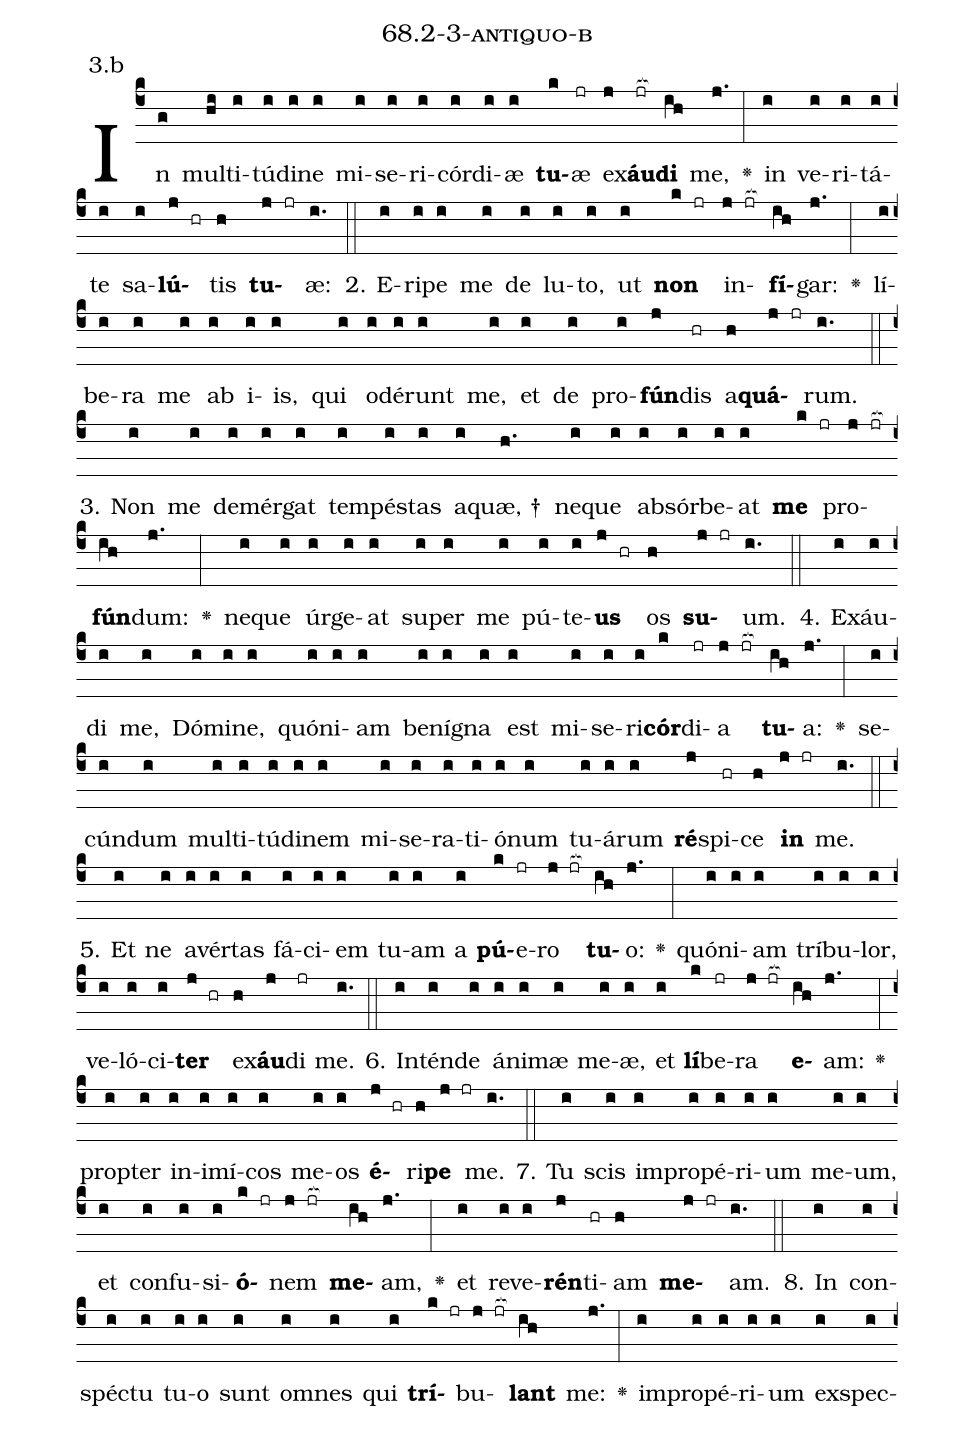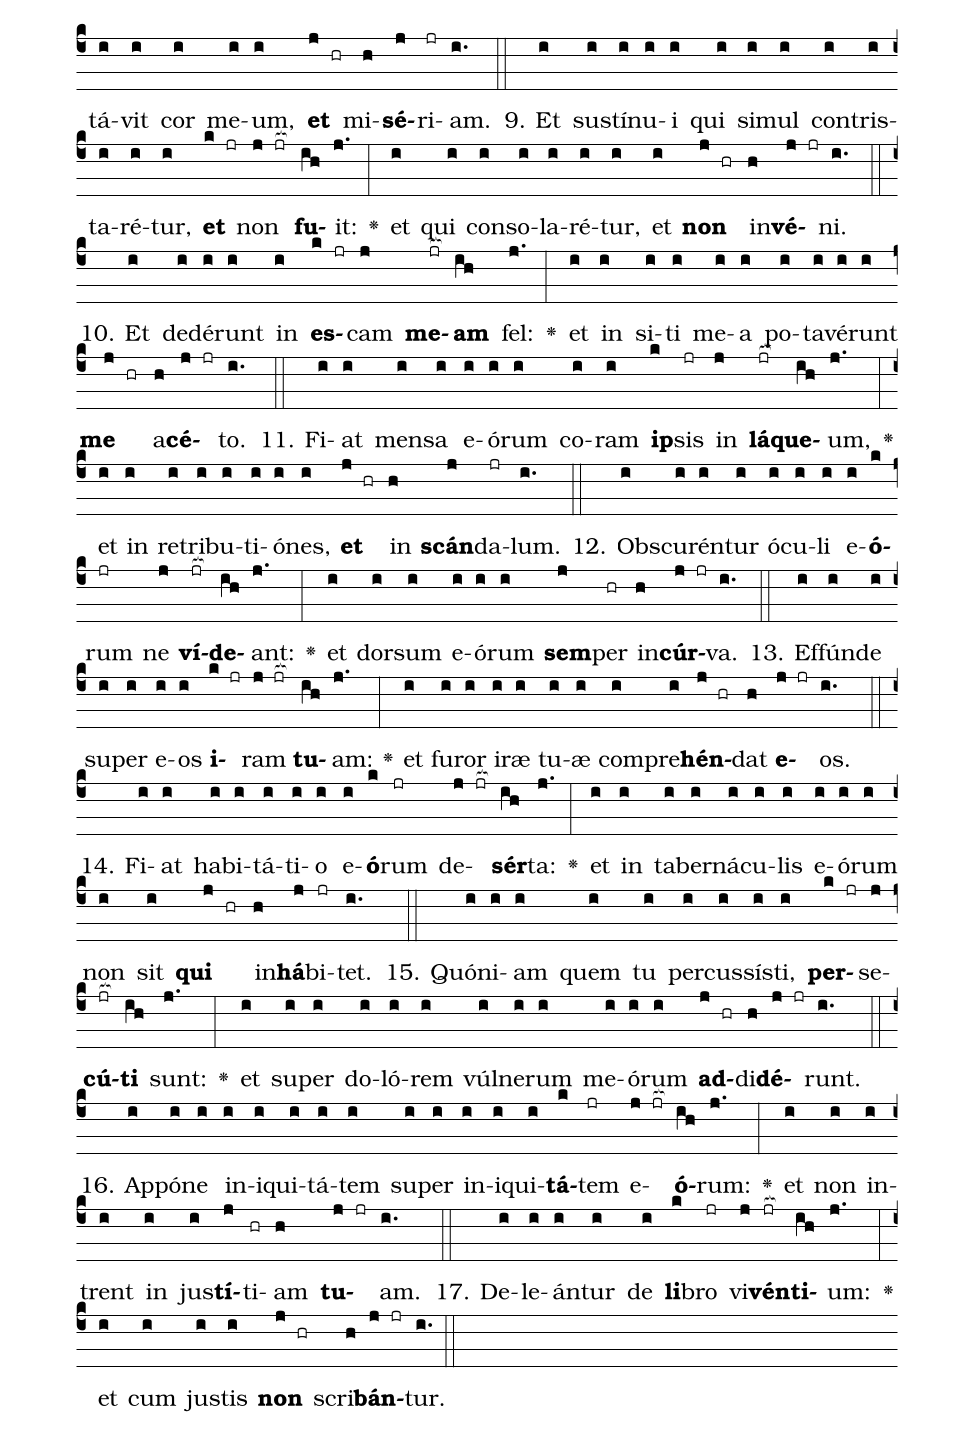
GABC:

name: 68.2-3-antiquo-b;
annotation: 3.b;
%%
(c4)In(g) mul(hi)ti(i)tú(i)di(i)ne(i) mi(i)se(i)ri(i)cór(i)di(i)æ(i) <b>tu</b>(k)æ(jr) ex(j)<b>áu</b>(jr[ocb:1{])<b>di</b>(ih[ocb:0}]) me,(j.) <v>\greheightstar</v>(:) in(i) ve(i)ri(i)tá(i)te(i) sa(i)<b>lú</b>(j hr)tis(h) <b>tu</b>(j jr)æ:(i.) (::)
2. E(i)ri(i)pe(i) me(i) de(i) lu(i)to,(i) ut(i) <b>non</b>(k jr) in(j jr[ocb:1{])<b>fí</b>(ih[ocb:0}])gar:(j.) <v>\greheightstar</v>(:) lí(i)be(i)ra(i) me(i) ab(i) i(i)is,(i) qui(i) o(i)dé(i)runt(i) me,(i) et(i) de(i) pro(i)<b>fún</b>(j)dis(hr) a(h)<b>quá</b>(j jr)rum.(i.) (::)
3. Non(i) me(i) de(i)mér(i)gat(i) tem(i)pés(i)tas(i) a(i)quæ, †(h.) ne(i)que(i) ab(i)sór(i)be(i)at(i) <b>me</b>(k jr) pro(j jr[ocb:1{])<b>fún</b>(ih[ocb:0}])dum:(j.) <v>\greheightstar</v>(:) ne(i)que(i) úr(i)ge(i)at(i) su(i)per(i) me(i) pú(i)te(i)<b>us</b>(j hr) os(h) <b>su</b>(j jr)um.(i.) (::)
4. Ex(i)áu(i)di(i) me,(i) Dó(i)mi(i)ne,(i) quón(i)i(i)am(i) be(i)ní(i)gna(i) est(i) mi(i)se(i)ri(i)<b>cór</b>(k)di(jr)a(j jr[ocb:1{]) <b>tu</b>(ih[ocb:0}])a:(j.) <v>\greheightstar</v>(:) se(i)cún(i)dum(i) mul(i)ti(i)tú(i)di(i)nem(i) mi(i)se(i)ra(i)ti(i)ó(i)num(i) tu(i)á(i)rum(i) <b>ré</b>(j)spi(hr)ce(h) <b>in</b>(j jr) me.(i.) (::)
5. Et(i) ne(i) a(i)vér(i)tas(i) fá(i)ci(i)em(i) tu(i)am(i) a(i) <b>pú</b>(k)e(jr)ro(j jr[ocb:1{]) <b>tu</b>(ih[ocb:0}])o:(j.) <v>\greheightstar</v>(:) quón(i)i(i)am(i) trí(i)bu(i)lor,(i) ve(i)ló(i)ci(i)<b>ter</b>(j hr) ex(h)<b>áu</b>(j)di(jr) me.(i.) (::)
6. In(i)tén(i)de(i) á(i)ni(i)mæ(i) me(i)æ,(i) et(i) <b>lí</b>(k)be(jr)ra(j jr[ocb:1{]) <b>e</b>(ih[ocb:0}])am:(j.) <v>\greheightstar</v>(:) prop(i)ter(i) in(i)i(i)mí(i)cos(i) me(i)os(i) <b>é</b>(j hr)ri(h)<b>pe</b>(j jr) me.(i.) (::)
7. Tu(i) scis(i) im(i)pro(i)pé(i)ri(i)um(i) me(i)um,(i) et(i) con(i)fu(i)si(i)<b>ó</b>(k jr)nem(j jr[ocb:1{]) <b>me</b>(ih[ocb:0}])am,(j.) <v>\greheightstar</v>(:) et(i) re(i)ve(i)<b>rén</b>(j)ti(hr)am(h) <b>me</b>(j jr)am.(i.) (::)
8. In(i) con(i)spéc(i)tu(i) tu(i)o(i) sunt(i) om(i)nes(i) qui(i) <b>trí</b>(k jr)bu(j jr[ocb:1{])<b>lant</b>(ih[ocb:0}]) me:(j.) <v>\greheightstar</v>(:) im(i)pro(i)pé(i)ri(i)um(i) ex(i)spec(i)tá(i)vit(i) cor(i) me(i)um,(i) <b>et</b>(j hr) mi(h)<b>sé</b>(j)ri(jr)am.(i.) (::)
9. Et(i) sus(i)tí(i)nu(i)i(i) qui(i) si(i)mul(i) con(i)tris(i)ta(i)ré(i)tur,(i) <b>et</b>(k jr) non(j jr[ocb:1{]) <b>fu</b>(ih[ocb:0}])it:(j.) <v>\greheightstar</v>(:) et(i) qui(i) con(i)so(i)la(i)ré(i)tur,(i) et(i) <b>non</b>(j hr) in(h)<b>vé</b>(j jr)ni.(i.) (::)
10. Et(i) de(i)dé(i)runt(i) in(i) <b>es</b>(k jr)cam(j) <b>me</b>(jr[ocb:1{])<b>am</b>(ih[ocb:0}]) fel:(j.) <v>\greheightstar</v>(:) et(i) in(i) si(i)ti(i) me(i)a(i) po(i)ta(i)vé(i)runt(i) <b>me</b>(j hr) a(h)<b>cé</b>(j jr)to.(i.) (::)
11. Fi(i)at(i) men(i)sa(i) e(i)ó(i)rum(i) co(i)ram(i) <b>ip</b>(k)sis(jr) in(j) <b>lá</b>(jr[ocb:1{])<b>que</b>(ih[ocb:0}])um,(j.) <v>\greheightstar</v>(:) et(i) in(i) re(i)tri(i)bu(i)ti(i)ó(i)nes,(i) <b>et</b>(j hr) in(h) <b>scán</b>(j)da(jr)lum.(i.) (::)
12. Obs(i)cu(i)rén(i)tur(i) ó(i)cu(i)li(i) e(i)<b>ó</b>(k)rum(jr) ne(j) <b>ví</b>(jr[ocb:1{])<b>de</b>(ih[ocb:0}])ant:(j.) <v>\greheightstar</v>(:) et(i) dor(i)sum(i) e(i)ó(i)rum(i) <b>sem</b>(j)per(hr) in(h)<b>cúr</b>(j jr)va.(i.) (::)
13. Ef(i)fún(i)de(i) su(i)per(i) e(i)os(i) <b>i</b>(k jr)ram(j jr[ocb:1{]) <b>tu</b>(ih[ocb:0}])am:(j.) <v>\greheightstar</v>(:) et(i) fu(i)ror(i) i(i)ræ(i) tu(i)æ(i) com(i)pre(i)<b>hén</b>(j hr)dat(h) <b>e</b>(j jr)os.(i.) (::)
14. Fi(i)at(i) ha(i)bi(i)tá(i)ti(i)o(i) e(i)<b>ó</b>(k)rum(jr) de(j jr[ocb:1{])<b>sér</b>(ih[ocb:0}])ta:(j.) <v>\greheightstar</v>(:) et(i) in(i) ta(i)ber(i)ná(i)cu(i)lis(i) e(i)ó(i)rum(i) non(i) sit(i) <b>qui</b>(j hr) in(h)<b>há</b>(j)bi(jr)tet.(i.) (::)
15. Quón(i)i(i)am(i) quem(i) tu(i) per(i)cus(i)sís(i)ti,(i) <b>per</b>(k jr)se(j)<b>cú</b>(jr[ocb:1{])<b>ti</b>(ih[ocb:0}]) sunt:(j.) <v>\greheightstar</v>(:) et(i) su(i)per(i) do(i)ló(i)rem(i) vúl(i)ne(i)rum(i) me(i)ó(i)rum(i) <b>ad</b>(j hr)di(h)<b>dé</b>(j jr)runt.(i.) (::)
16. Ap(i)pó(i)ne(i) in(i)i(i)qui(i)tá(i)tem(i) su(i)per(i) in(i)i(i)qui(i)<b>tá</b>(k)tem(jr) e(j jr[ocb:1{])<b>ó</b>(ih[ocb:0}])rum:(j.) <v>\greheightstar</v>(:) et(i) non(i) in(i)trent(i) in(i) jus(i)<b>tí</b>(j)ti(hr)am(h) <b>tu</b>(j jr)am.(i.) (::)
17. De(i)le(i)án(i)tur(i) de(i) <b>li</b>(k)bro(jr) vi(j)<b>vén</b>(jr[ocb:1{])<b>ti</b>(ih[ocb:0}])um:(j.) <v>\greheightstar</v>(:) et(i) cum(i) jus(i)tis(i) <b>non</b>(j hr) scri(h)<b>bán</b>(j jr)tur.(i.) (::)
